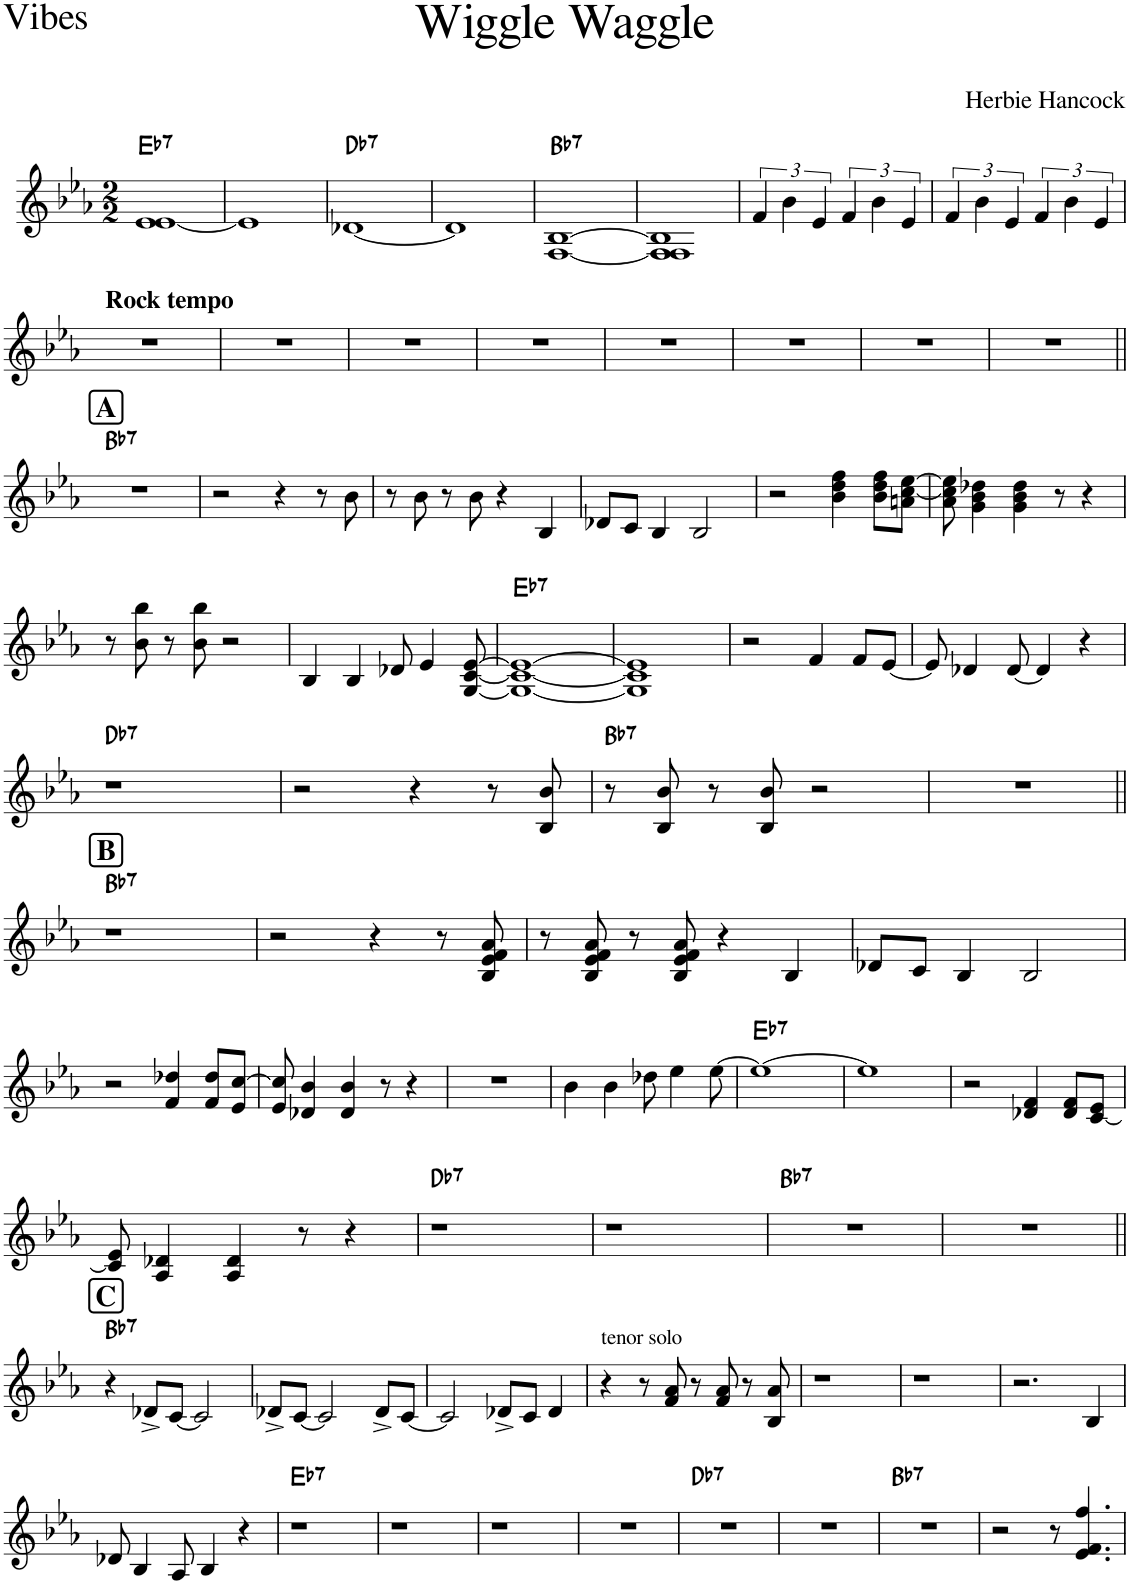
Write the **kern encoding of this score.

**kern	**harte
*part1	*part1
*staff1	*
*I"Vibraphone	*
*I'Vbp	*
*clefG2	*
*k[b-e-a-]	*
*M2/2	*
=1	=1
!	!LO:H:kt=7
[1e- 1e-	Eb:7
=2	=2
1e-]	.
=3	=3
!	!LO:H:kt=7
[1d-X	Db:7
=4	=4
1d-]	.
=5	=5
!	!LO:H:kt=7
[1F [1B-	Bb:7
=6	=6
1F] 1F 1F 1B-]	.
=7	=7
6f/	.
6b-\	.
6e-/	.
6f/	.
6b-\	.
6e-/	.
=8	=8
6f/	.
6b-\	.
6e-/	.
6f/	.
6b-\	.
6e-/	.
!!LO:LB:g=z
=9	=9
!LO:TX:a:B:t=Rock tempo	!
1r	.
=10	=10
1r	.
=11	=11
1r	.
=12	=12
1r	.
=13	=13
1r	.
=14	=14
1r	.
=15	=15
1r	.
=16	=16
1r	.
!!LO:LB:g=z
=17||	=17||
!LO:TX:a:B:t=A	!LO:H:kt=7
1r	Bb:7
=18	=18
2r	.
4r	.
8r	.
8b-\	.
=19	=19
8r	.
8b-\	.
8r	.
8b-\	.
4r	.
4B-/	.
=20	=20
8d-X/L	.
8c/J	.
4B-/	.
2B-/	.
=21	=21
2r	.
4b-\ 4dd\ 4ff\	.
8b-\ 8dd\ 8ff\L	.
8an\ [8cc\ [8ee-\J	.
=22	=22
8a-\ 8cc\] 8ee-\]	.
4g\ 4b-\ 4dd-X\	.
4g\ 4b-\ 4dd-\	.
8r	.
4r	.
!!LO:LB:g=z
=23	=23
8r	.
8b-\ 8bb-\	.
8r	.
8b-\ 8bb-\	.
2r	.
=24	=24
4B-/	.
4B-/	.
8d-X/	.
4e-/	.
[8G/ [8c/ [8e-/	.
=25	=25
!	!LO:H:kt=7
1G_ 1c_ 1e-_	Eb:7
=26	=26
1G] 1c] 1e-]	.
=27	=27
2r	.
4f/	.
8f/L	.
[8e-/J	.
=28	=28
8e-/]	.
4d-X/	.
[8d-/	.
4d-/]	.
4r	.
!!LO:LB:g=z
=29	=29
!	!LO:H:kt=7
1r	Db:7
=30	=30
2r	.
4r	.
8r	.
8B-/ 8b-/	.
=31	=31
!	!LO:H:kt=7
8r	Bb:7
8B-/ 8b-/	.
8r	.
8B-/ 8b-/	.
2r	.
=32	=32
1r	.
!!LO:LB:g=z
=33||	=33||
!LO:TX:a:B:t=B	!LO:H:kt=7
1r	Bb:7
=34	=34
2r	.
4r	.
8r	.
8B-/ 8e-/ 8f/ 8a-/	.
=35	=35
8r	.
8B-/ 8e-/ 8f/ 8a-/	.
8r	.
8B-/ 8e-/ 8f/ 8a-/	.
4r	.
4B-/	.
=36	=36
8d-X/L	.
8c/J	.
4B-/	.
2B-/	.
!!LO:LB:g=z
=37	=37
2r	.
4f/ 4dd-X/	.
8f/ 8dd-/L	.
8e-/ [8cc/J	.
=38	=38
8e-/ 8cc/]	.
4d-X/ 4b-/	.
4d-/ 4b-/	.
8r	.
4r	.
=39	=39
1r	.
=40	=40
4b-\	.
4b-\	.
8dd-X\	.
4ee-\	.
[8ee-\	.
=41	=41
!	!LO:H:kt=7
1ee-_	Eb:7
=42	=42
1ee-]	.
=43	=43
2r	.
4d-X/ 4f/	.
8d-/ 8f/L	.
[8c/ 8e-/J	.
!!LO:LB:g=z
=44	=44
8c/] 8e-/	.
4A-/ 4d-X/	.
4A-/ 4d-/	.
8r	.
4r	.
=45	=45
!	!LO:H:kt=7
1r	Db:7
=46	=46
1r	.
=47	=47
!	!LO:H:kt=7
1r	Bb:7
=48	=48
1r	.
!!LO:LB:g=z
=49||	=49||
!LO:TX:a:B:t=C	!LO:H:kt=7
4r	Bb:7
8d-X^/L	.
[8c/J	.
2c/]	.
=50	=50
8d-X^/L	.
[8c/J	.
2c/]	.
8d-^/L	.
[8c/J	.
=51	=51
2c/]	.
8d-X^/L	.
8c/J	.
4d-/	.
=52	=52
!LO:TX:a:t=tenor solo	!
4r	.
8r	.
8f/ 8a-/	.
8r	.
8f/ 8a-/	.
8r	.
8B-/ 8a-/	.
=53	=53
1r	.
=54	=54
1r	.
=55	=55
2.r	.
4B-/	.
!!LO:LB:g=z
=56	=56
8d-X/	.
4B-/	.
8A-/	.
4B-/	.
4r	.
=57	=57
!	!LO:H:kt=7
1r	Eb:7
=58	=58
1r	.
=59	=59
1r	.
=60	=60
1r	.
=61	=61
!	!LO:H:kt=7
1r	Db:7
=62	=62
1r	.
=63	=63
!	!LO:H:kt=7
1r	Bb:7
=64	=64
2r	.
8r	.
4.e-/ 4.f/ 4.ff/	.
=	=
*-	*-
